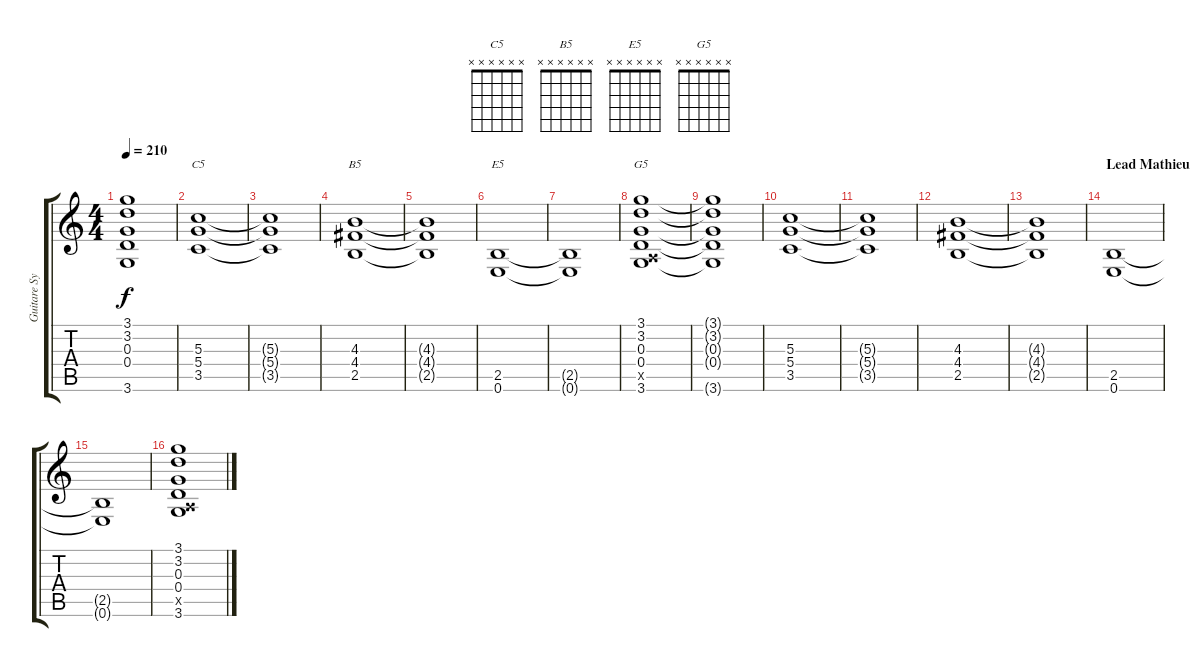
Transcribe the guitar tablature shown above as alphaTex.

\track ("Guitare Sylvain" "Guitare Sy") {instrument distortionguitar}
\staff {score tabs}
\tuning (E4 B3 G3 D3 A2 E2) {hide}
\chord ("C5" x x x x x x)
\chord ("B5" x x x x x x)
\chord ("E5" x x x x x x)
\chord ("G5" x x x x x x)
\ts (4 4)
\tempo 210
\clef g2
\ks c
(3.1{t} 3.2{t} 0.3{t} 0.4{t} 3.6{t}).1{dy f} |
(5.3 5.4 3.5).1{ch "C5"} |
(5.3{t} 5.4{t} 3.5{t}).1 |
(4.3 4.4 2.5).1{ch "B5"} |
(4.3{t} 4.4{t} 2.5{t}).1 |
(2.5 0.6).1{ch "E5"} |
(2.5{t} 0.6{t}).1 |
(3.1 3.2 0.3 0.4 0.5{x} 3.6).1{ch "G5"} |
(3.1{t} 3.2{t} 0.3{t} 0.4{t} 3.6{t}).1 |
(5.3 5.4 3.5).1 |
(5.3{t} 5.4{t} 3.5{t}).1 |
(4.3 4.4 2.5).1 |
(4.3{t} 4.4{t} 2.5{t}).1 |
\section ("" "Lead Mathieu")
(2.5 0.6).1 |
(2.5{t} 0.6{t}).1 |
(3.1 3.2 0.3 0.4 0.5{x} 3.6).1
